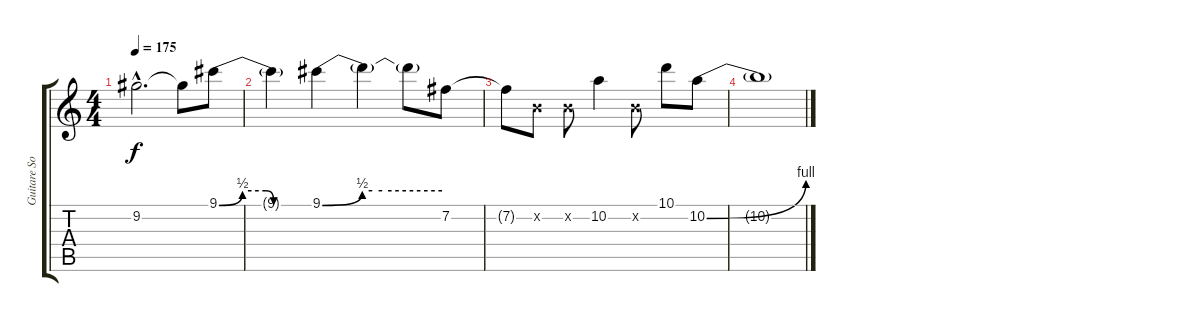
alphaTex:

\track ("Guitare Solo 1" "Guitare So") {instrument overdrivenguitar}
\staff {score tabs}
\tuning (E4 B3 G3 D3 A2 E2) {hide}
\ts (4 4)
\tempo 175
\clef g2
\ks c
9.2{hac t}.2{d dy f} 9.2{t}.8 9.1{be (custom 0 0 15 2 30 2 35 0 40 0 45 0 60 0)}.8 |
9.1{t}.4 9.1{be (custom 0 0 20 2 25 2 30 2 60 2)}.4 9.1{t}.4 9.1{t}.8 7.2.8 |
7.2{t}.8 0.2{x}.8 0.2{x}.8 10.2.4 0.2{x}.8 10.1.8 10.2{be (bend 0 0 60 4)}.8 |
10.2{t}.1
